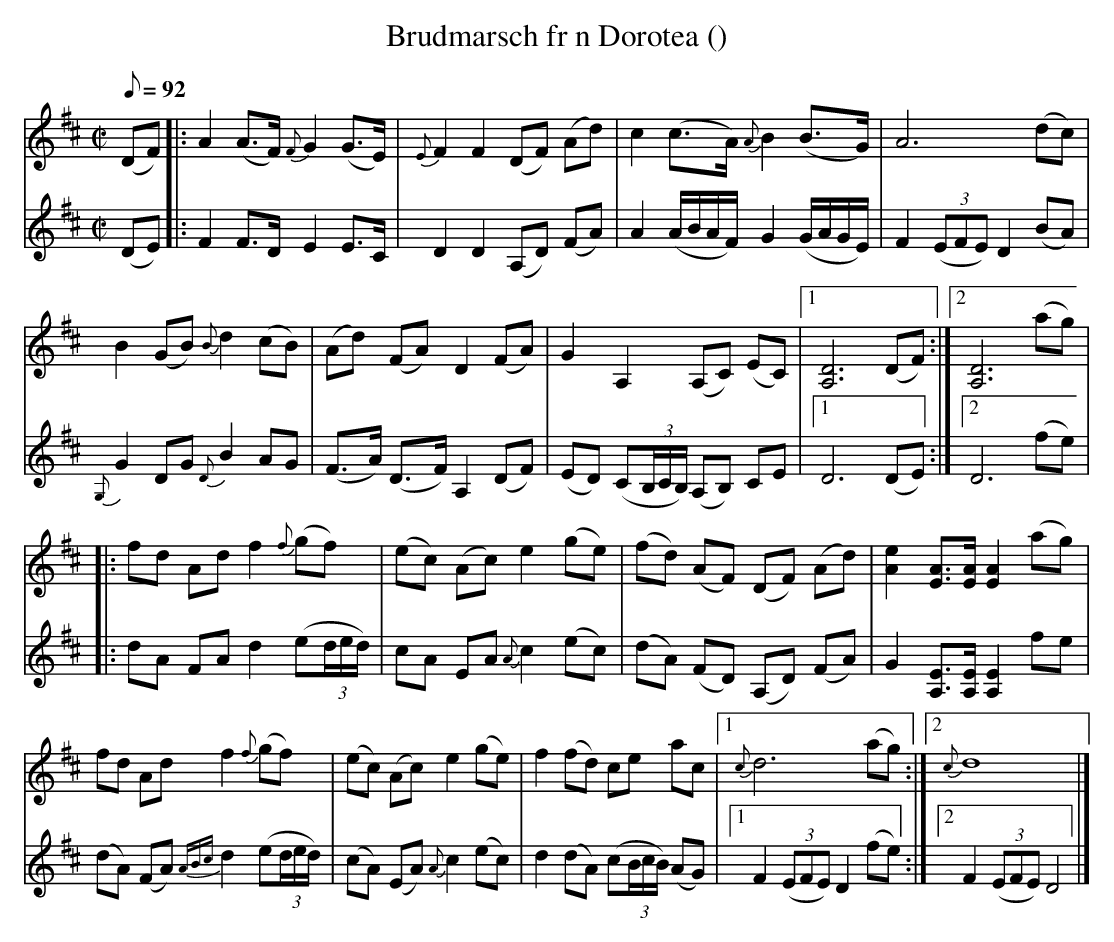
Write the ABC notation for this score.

X:1
T: Brudmarsch fr n Dorotea ()
M: C|
L: 1/8
K: D
Q: 92
V:1
(DF) |: A2(A>F) {F}G2(G>E) | {E}F2F2 (DF) (Ad) | c2(c>A) {A}B2(B>G) | A6(dc) |
B2(GB) {B}d2(cB) | (Ad) (FA) D2(FA) | G2A,2 (A,C) (EC) |1 [A,D]6(DF) :|2 [A,D]6(ag) |
|: fd Ad f2{f}(gf) | (ec) (Ac) e2(ge) | (fd) (AF) (DF) (Ad) | [Ae]2[EA]>[EA] [EA]2(ag) |
fd Ad f2{f}(gf) | (ec) (Ac) e2(ge) | f2 (fd) ce ac |1 {c}d6(ag) :|2 {c}d8 |]
V:2
(DE) |: F2F>D E2E>C | D2D2 (A,D) (FA) | A2(A/B/A/F/) G2(G/A/G/E/) | F2 (3(EFE) D2(BA) |
{G,}G2DG {D}B2AG | (F>A) (D>F) A,2(DF) | (ED) (C(3B,/C/B,/) (A,B,) CE |1 D6(DE) :|2 D6(fe) |
|: dA FA d2 (e(3d/e/d/) | cA EA {A}c2(ec) | (dA) (FD) (A,D) (FA) | G2[A,E]>[A,E] [A,E]2fe |
(dA) (FA) {ABc}d2(e(3d/e/d/) | (cA) (EA) {A}c2(ec) | d2(dA) (c(3B/c/B/) (AG) |1 F2((3EFE) D2(fe) :|2 F2((3EFE) D4 |]
